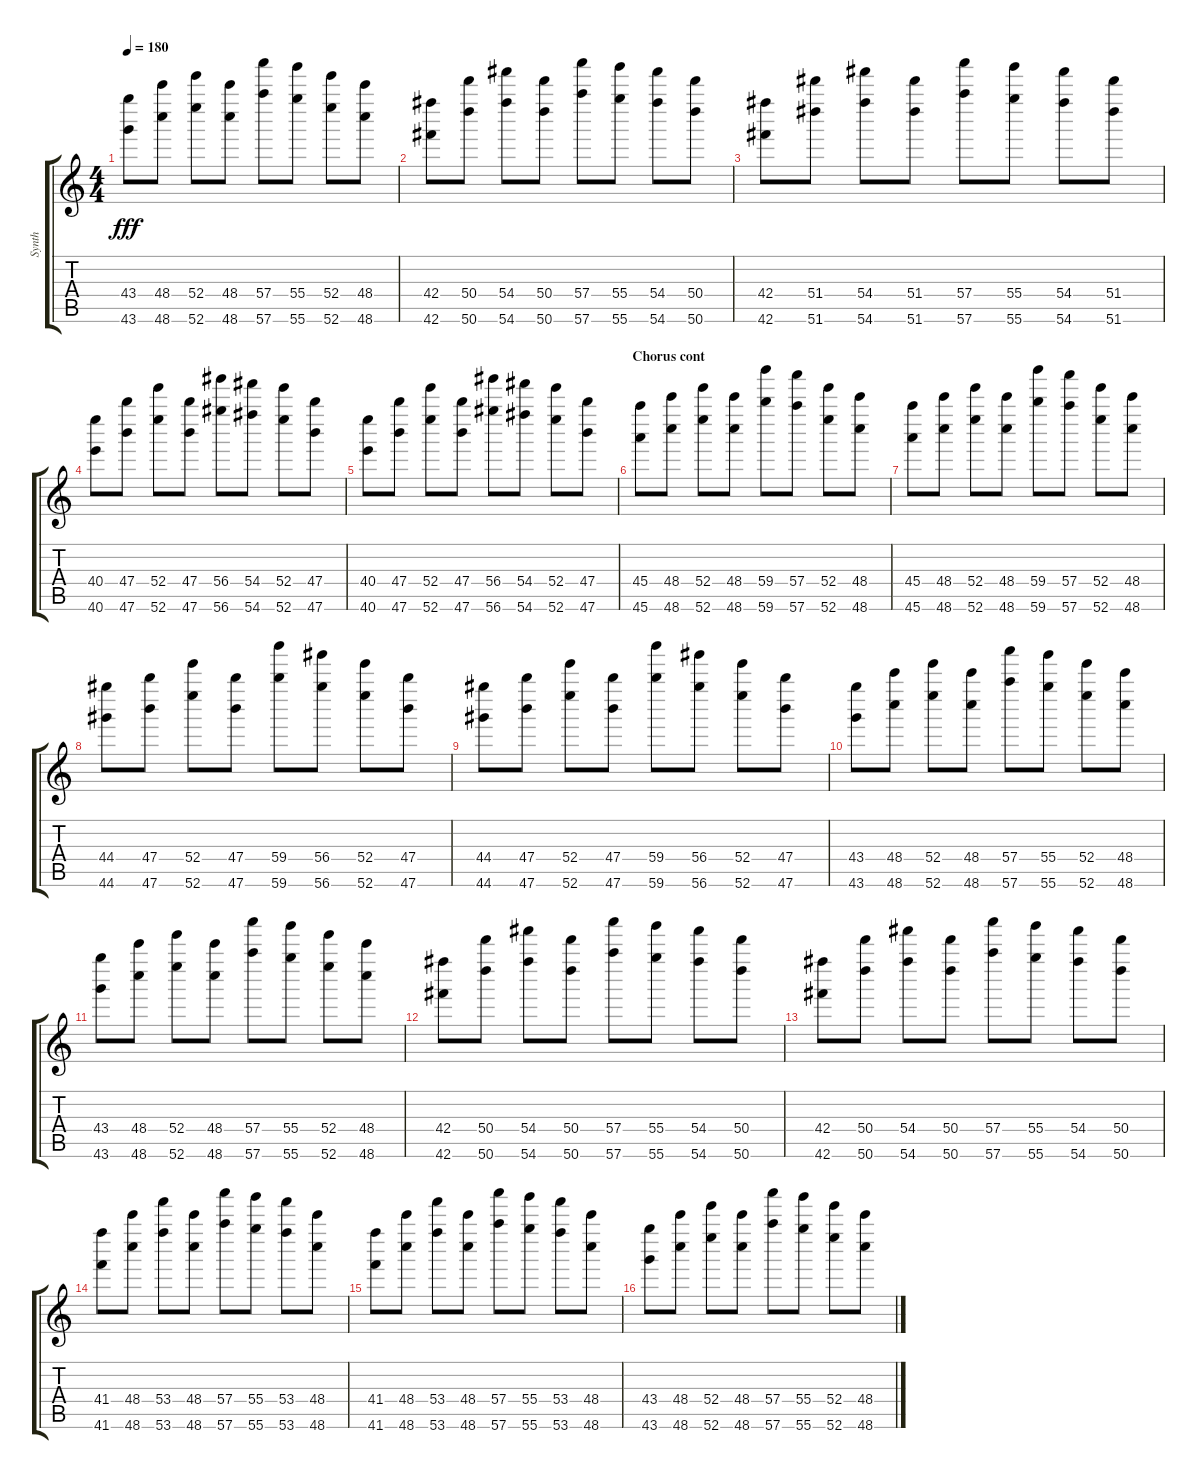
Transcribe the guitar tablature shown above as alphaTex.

\track ("Synth" "Synth") {instrument electricguitarclean}
\staff {score tabs}
\tuning (D4 A3 F3 C3 G2 C2) {hide}
\ts (4 4)
\tempo 180
\clef g2
\ks aminor
(43.4 43.6).8{dy fff} (48.4 48.6).8 (52.4 52.6).8 (48.4 48.6).8 (57.4 57.6).8 (55.4 55.6).8 (52.4 52.6).8 (48.4 48.6).8 |
(42.4 42.6).8 (50.4 50.6).8 (54.4 54.6).8 (50.4 50.6).8 (57.4 57.6).8 (55.4 55.6).8 (54.4 54.6).8 (50.4 50.6).8 |
(42.4 42.6).8 (51.4 51.6).8 (54.4 54.6).8 (51.4 51.6).8 (57.4 57.6).8 (55.4 55.6).8 (54.4 54.6).8 (51.4 51.6).8 |
(40.4 40.6).8 (47.4 47.6).8 (52.4 52.6).8 (47.4 47.6).8 (56.4 56.6).8 (54.4 54.6).8 (52.4 52.6).8 (47.4 47.6).8 |
(40.4 40.6).8 (47.4 47.6).8 (52.4 52.6).8 (47.4 47.6).8 (56.4 56.6).8 (54.4 54.6).8 (52.4 52.6).8 (47.4 47.6).8 |
\section ("" "Chorus cont")
(45.4 45.6).8 (48.4 48.6).8 (52.4 52.6).8 (48.4 48.6).8 (59.4 59.6).8 (57.4 57.6).8 (52.4 52.6).8 (48.4 48.6).8 |
(45.4 45.6).8 (48.4 48.6).8 (52.4 52.6).8 (48.4 48.6).8 (59.4 59.6).8 (57.4 57.6).8 (52.4 52.6).8 (48.4 48.6).8 |
(44.4 44.6).8 (47.4 47.6).8 (52.4 52.6).8 (47.4 47.6).8 (59.4 59.6).8 (56.4 56.6).8 (52.4 52.6).8 (47.4 47.6).8 |
(44.4 44.6).8 (47.4 47.6).8 (52.4 52.6).8 (47.4 47.6).8 (59.4 59.6).8 (56.4 56.6).8 (52.4 52.6).8 (47.4 47.6).8 |
(43.4 43.6).8 (48.4 48.6).8 (52.4 52.6).8 (48.4 48.6).8 (57.4 57.6).8 (55.4 55.6).8 (52.4 52.6).8 (48.4 48.6).8 |
(43.4 43.6).8 (48.4 48.6).8 (52.4 52.6).8 (48.4 48.6).8 (57.4 57.6).8 (55.4 55.6).8 (52.4 52.6).8 (48.4 48.6).8 |
(42.4 42.6).8 (50.4 50.6).8 (54.4 54.6).8 (50.4 50.6).8 (57.4 57.6).8 (55.4 55.6).8 (54.4 54.6).8 (50.4 50.6).8 |
(42.4 42.6).8 (50.4 50.6).8 (54.4 54.6).8 (50.4 50.6).8 (57.4 57.6).8 (55.4 55.6).8 (54.4 54.6).8 (50.4 50.6).8 |
(41.4 41.6).8 (48.4 48.6).8 (53.4 53.6).8 (48.4 48.6).8 (57.4 57.6).8 (55.4 55.6).8 (53.4 53.6).8 (48.4 48.6).8 |
(41.4 41.6).8 (48.4 48.6).8 (53.4 53.6).8 (48.4 48.6).8 (57.4 57.6).8 (55.4 55.6).8 (53.4 53.6).8 (48.4 48.6).8 |
(43.4 43.6).8 (48.4 48.6).8 (52.4 52.6).8 (48.4 48.6).8 (57.4 57.6).8 (55.4 55.6).8 (52.4 52.6).8 (48.4 48.6).8
